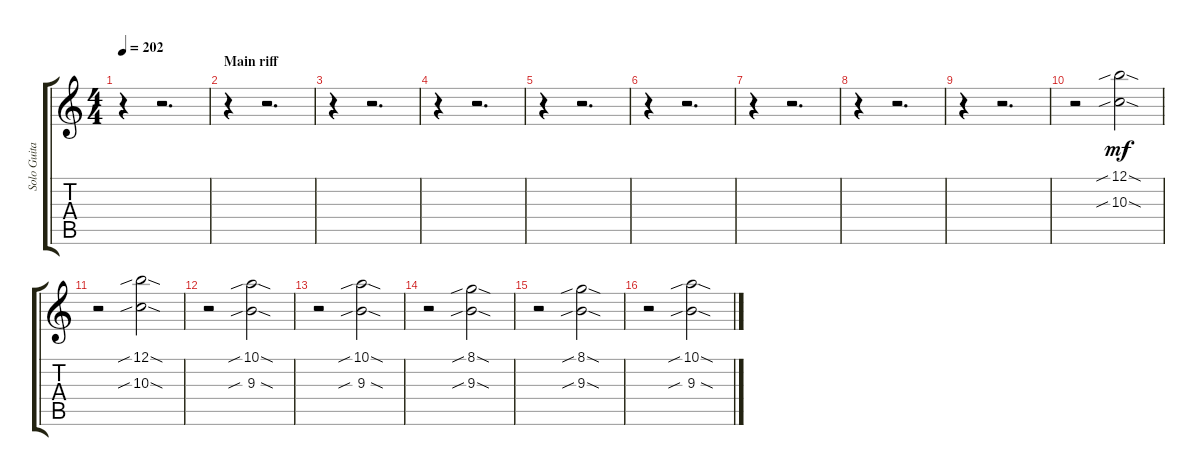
\track ("Solo Guitar" "Solo Guita") {instrument distortionguitar}
\staff {score tabs}
\tuning (B3 Gb3 D3 A2 E2 B1) {hide}
\ts (4 4)
\tempo 202
\clef g2
\ks c
r.4{dy mf} r.2{d} |
\section ("" "Main riff")
r.4 r.2{d} |
r.4 r.2{d} |
r.4 r.2{d} |
r.4 r.2{d} |
r.4 r.2{d} |
r.4 r.2{d} |
r.4 r.2{d} |
r.4 r.2{d} |
r.2 (12.1{sib sod} 10.3{sib sod}).2 |
r.2 (12.1{sib sod} 10.3{sib sod}).2 |
r.2 (10.1{sib sod} 9.3{sib sod}).2 |
r.2 (10.1{sib sod} 9.3{sib sod}).2 |
r.2 (8.1{sib sod} 9.3{sib sod}).2 |
r.2 (8.1{sib sod} 9.3{sib sod}).2 |
r.2 (10.1{sib sod} 9.3{sib sod}).2
